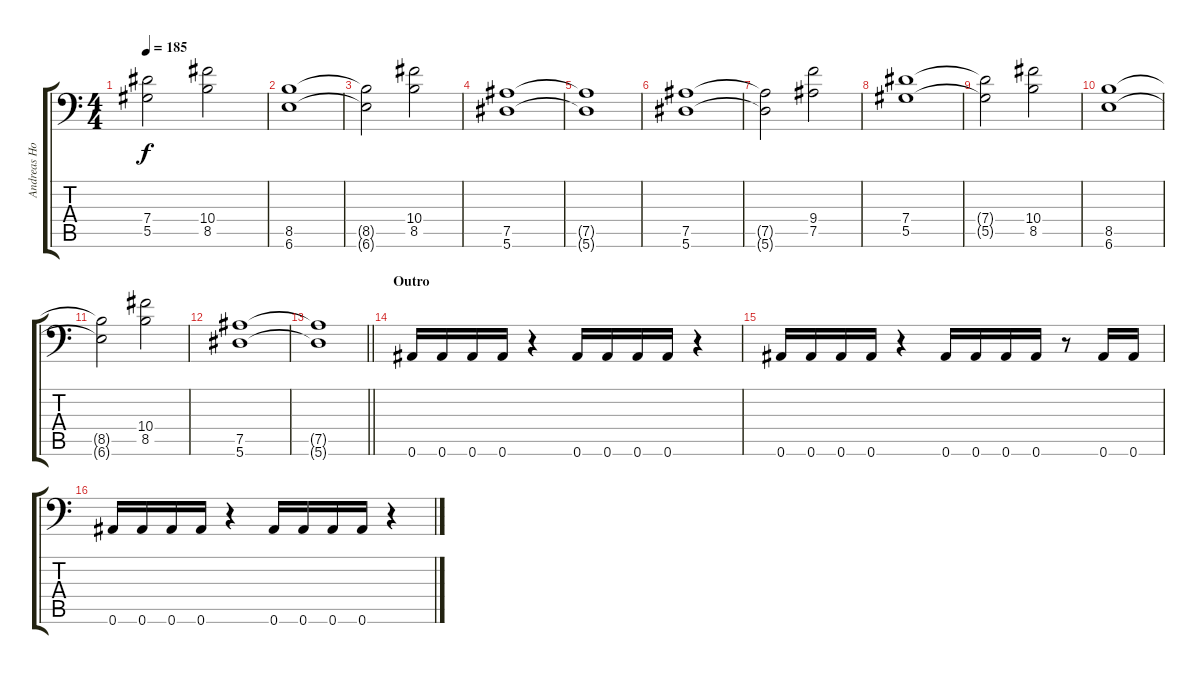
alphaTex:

\track ("Andreas Holma" "Andreas Ho") {instrument overdrivenguitar}
\staff {score tabs}
\tuning (Bb3 F3 Db3 Ab2 Eb2 Bb1) {hide}
\ts (4 4)
\tempo 185
\clef f4
\ks c
(7.4{t} 5.5{t}).2{dy f} (10.4 8.5).2 |
(8.5 6.6).1 |
(8.5{t} 6.6{t}).2 (10.4 8.5).2 |
(7.5 5.6).1 |
(7.5{t} 5.6{t}).1 |
(7.5 5.6).1 |
(7.5{t} 5.6{t}).2 (9.4 7.5).2 |
(7.4 5.5).1 |
(7.4{t} 5.5{t}).2 (10.4 8.5).2 |
(8.5 6.6).1 |
(8.5{t} 6.6{t}).2 (10.4 8.5).2 |
(7.5 5.6).1 |
\barLineRight lightlight
(7.5{t} 5.6{t}).1 |
\section ("" "Outro")
0.6.16 0.6.16 0.6.16 0.6.16 r.4 0.6.16 0.6.16 0.6.16 0.6.16 r.4 |
0.6.16 0.6.16 0.6.16 0.6.16 r.4 0.6.16 0.6.16 0.6.16 0.6.16 r.8 0.6.16 0.6.16 |
0.6.16 0.6.16 0.6.16 0.6.16 r.4 0.6.16 0.6.16 0.6.16 0.6.16 r.4
